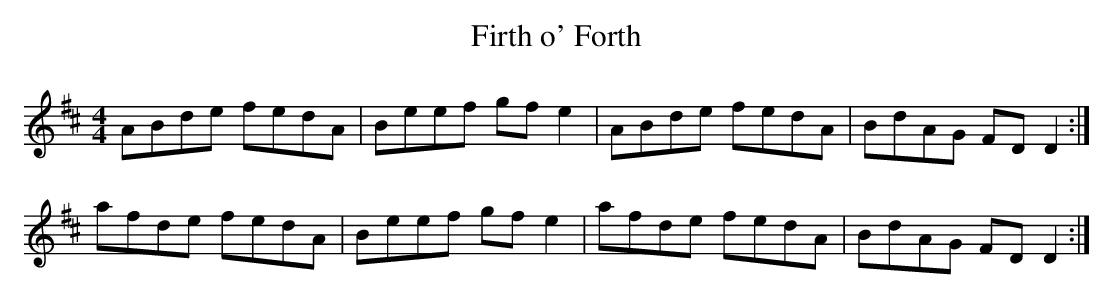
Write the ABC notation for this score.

X:1
T:Firth o' Forth
M:4/4
L:1/8
K:D
ABde fedA | Beef gf e2 | ABde fedA | BdAG FD D2 :|
afde fedA | Beef gf e2 | afde fedA | BdAG FD D2 :|
